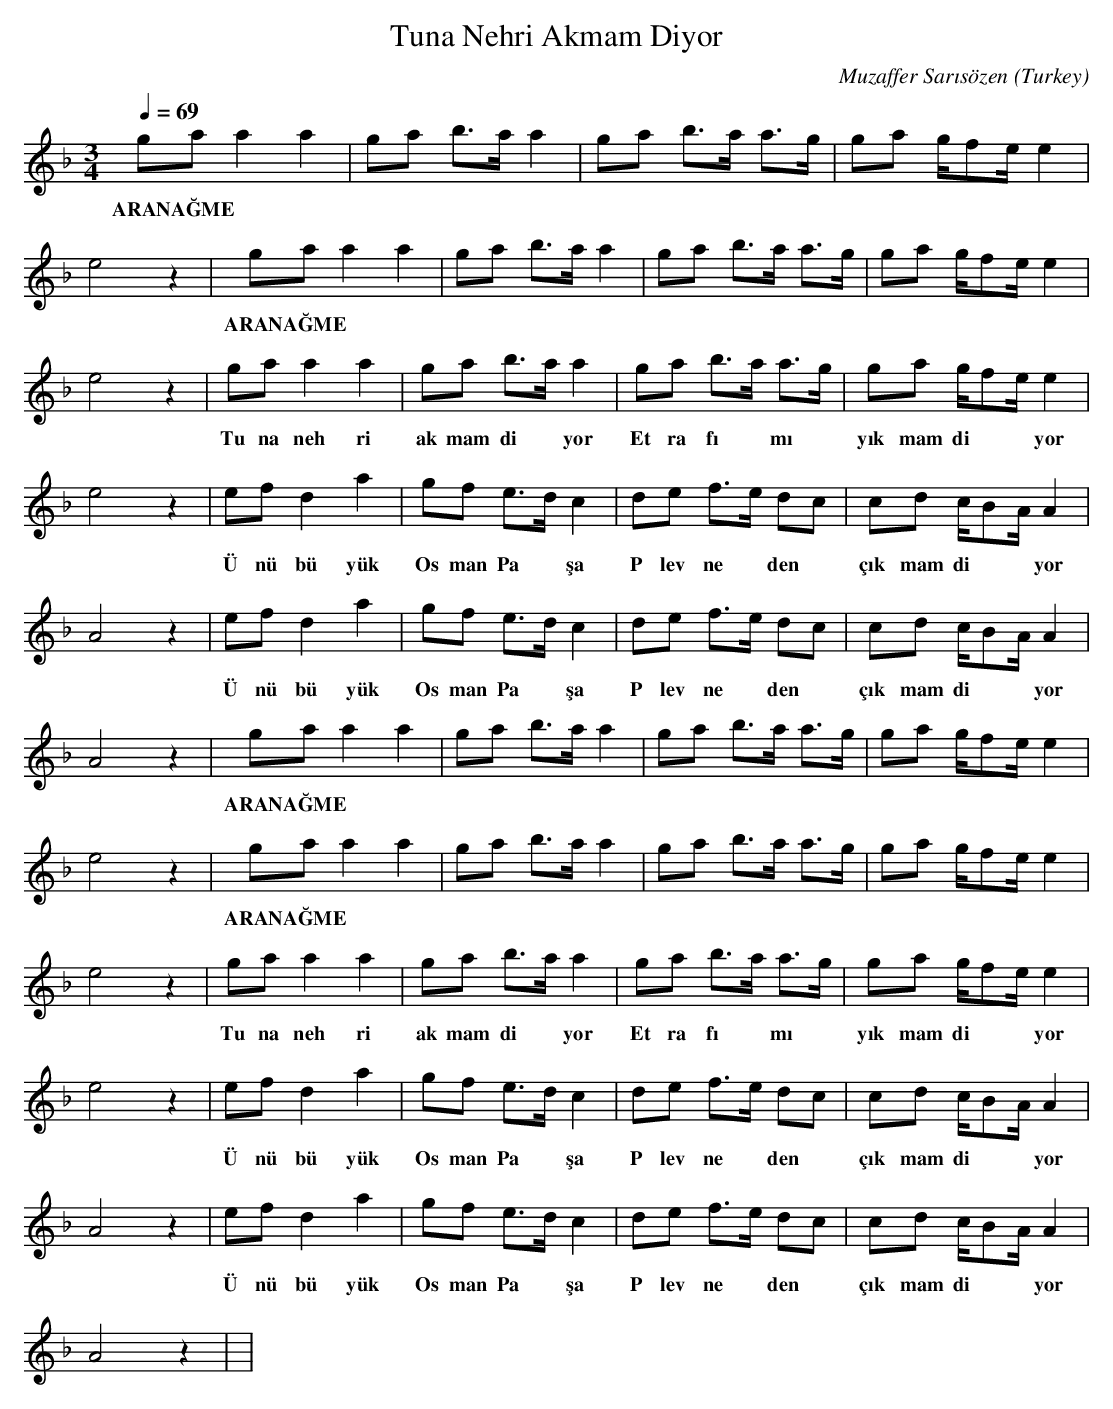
X:1
T: Tuna Nehri Akmam Diyor
C: Muzaffer Sarısözen
O: Turkey
M: 3/4
L: 1/16
K: C _B
Q: 1/4=69
g2a2 a4 a4  | g2a2 b3a a4  | g2a2 b3a a3g  | \
w:  ARANAĞME  |   |   |
g2a2 gf2e e4  |
w:   |
e8 z4  | g2a2 a4 a4  | g2a2 b3a a4  | g2a2 b3a a3g  | \
w:   |  ARANAĞME  |   |   |
g2a2 gf2e e4  |
w:   |
e8 z4  | g2a2 a4 a4  | g2a2 b3a a4  | g2a2 b3a a3g  | \
w:   |  Tu na  neh ri   |  ak mam  di *  yor    |  Et ra fı *  mı   |
g2a2 gf2e e4  |
w:  yık mam  di *  *  yor    |
e8 z4  | e2f2 d4 a4  | g2f2 e3d c4  | d2e2 f3e d2c2  | \
w:   |  Ü nü  bü yük   |  Os man  Pa *  şa    |  P lev ne *  den   |
c2d2 cB2A A4  |
w:  çık mam  di *  *  yor    |
A8 z4  | e2f2 d4 a4  | g2f2 e3d c4  | d2e2 f3e d2c2  | \
w:   |  Ü nü  bü yük   |  Os man  Pa *  şa    |  P lev ne *  den   |
c2d2 cB2A A4  |
w:  çık mam  di *  *  yor    |
A8 z4  | g2a2 a4 a4  | g2a2 b3a a4  | g2a2 b3a a3g  | \
w:   |  ARANAĞME  |   |   |
g2a2 gf2e e4  |
w:   |
e8 z4  | g2a2 a4 a4  | g2a2 b3a a4  | g2a2 b3a a3g  | \
w:   |  ARANAĞME  |   |   |
g2a2 gf2e e4  |
w:   |
e8 z4  | g2a2 a4 a4  | g2a2 b3a a4  | g2a2 b3a a3g  | \
w:   |  Tu na  neh ri   |  ak mam  di *  yor    |  Et ra fı *  mı   |
g2a2 gf2e e4  |
w:  yık mam  di *  *  yor    |
e8 z4  | e2f2 d4 a4  | g2f2 e3d c4  | d2e2 f3e d2c2  | \
w:   |  Ü nü  bü yük   |  Os man  Pa *  şa    |  P lev ne *  den   |
c2d2 cB2A A4  |
w:  çık mam  di *  *  yor    |
A8 z4  | e2f2 d4 a4  | g2f2 e3d c4  | d2e2 f3e d2c2  | \
w:   |  Ü nü  bü yük   |  Os man  Pa *  şa    |  P lev ne *  den   |
c2d2 cB2A A4  |
w:  çık mam  di *  *  yor    |
A8 z4  | |
